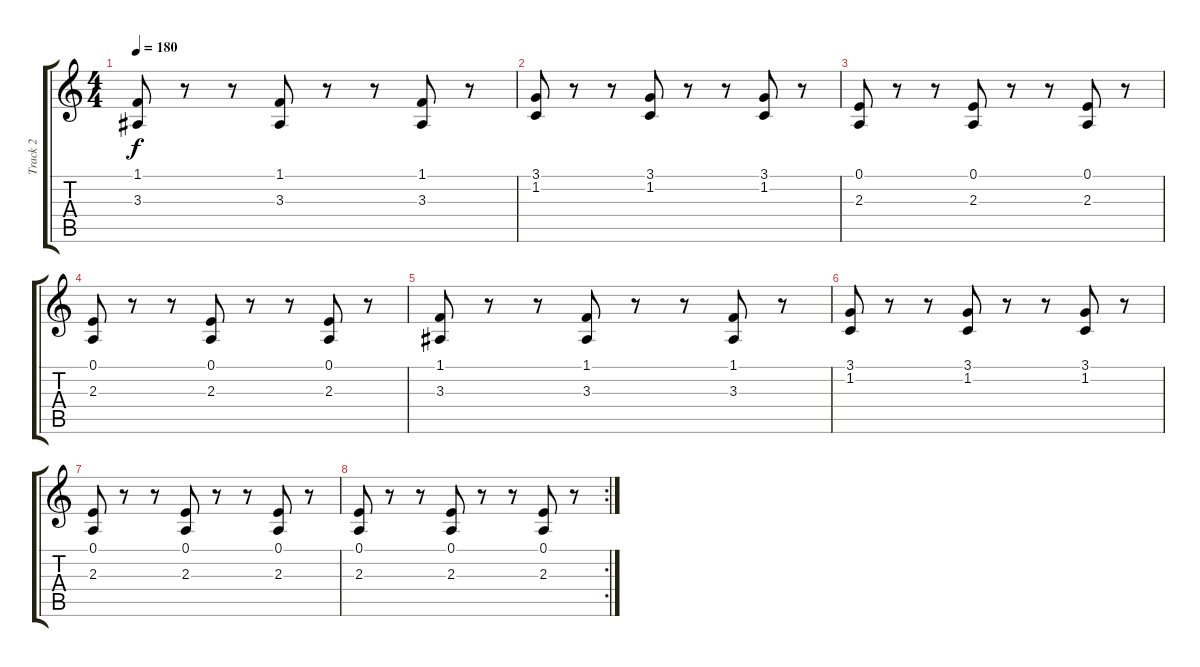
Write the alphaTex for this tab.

\track ("Track 2" "Track 2") {instrument lead2sawtooth}
\staff {score tabs}
\tuning (E4 B3 G3 D3 A2 E2) {hide}
\ts (4 4)
\tempo 180
\clef g2
\ks c
(1.1 3.3).8{dy f} r.8 r.8 (1.1 3.3).8 r.8 r.8 (1.1 3.3).8 r.8 |
(3.1 1.2).8 r.8 r.8 (3.1 1.2).8 r.8 r.8 (3.1 1.2).8 r.8 |
(0.1 2.3).8 r.8 r.8 (0.1 2.3).8 r.8 r.8 (0.1 2.3).8 r.8 |
(0.1 2.3).8 r.8 r.8 (0.1 2.3).8 r.8 r.8 (0.1 2.3).8 r.8 |
(1.1 3.3).8 r.8 r.8 (1.1 3.3).8 r.8 r.8 (1.1 3.3).8 r.8 |
(3.1 1.2).8 r.8 r.8 (3.1 1.2).8 r.8 r.8 (3.1 1.2).8 r.8 |
(0.1 2.3).8 r.8 r.8 (0.1 2.3).8 r.8 r.8 (0.1 2.3).8 r.8 |
\rc 2
(0.1 2.3).8 r.8 r.8 (0.1 2.3).8 r.8 r.8 (0.1 2.3).8 r.8
